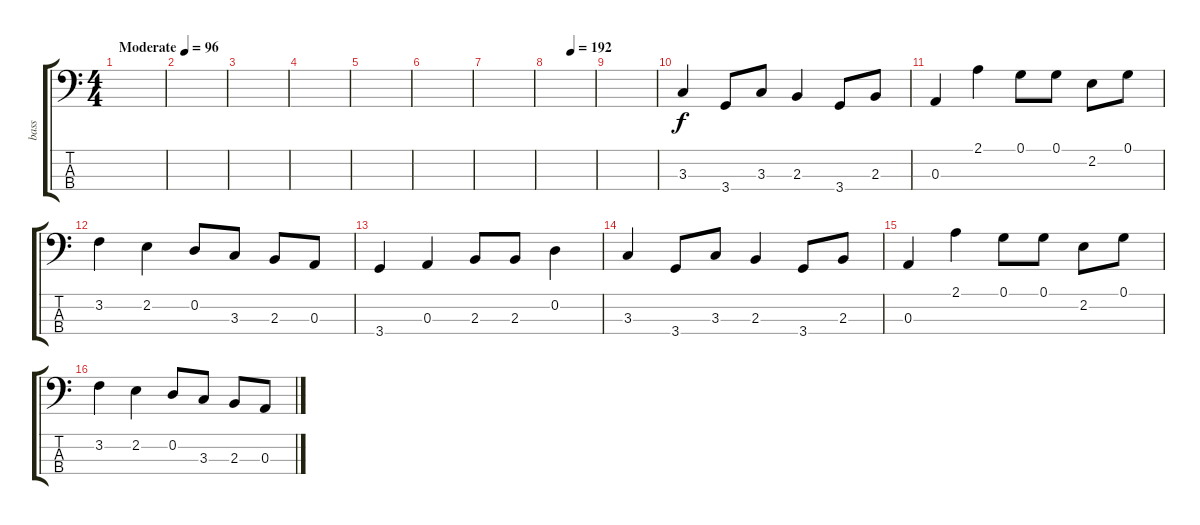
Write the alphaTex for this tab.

\track ("bass" "bass") {instrument electricbassfinger}
\staff {score tabs}
\tuning (G2 D2 A1 E1) {hide}
\ts (4 4)
\tempo (96 "Moderate")
\clef f4
\ks c
|
|
|
|
|
|
|
\tempo (192 0.5)
|
|
3.3.4 3.4.8 3.3.8 2.3.4 3.4.8 2.3.8 |
0.3.4 2.1.4 0.1.8 0.1.8 2.2.8 0.1.8 |
3.2.4 2.2.4 0.2.8 3.3.8 2.3.8 0.3.8 |
3.4.4 0.3.4 2.3.8 2.3.8 0.2.4 |
3.3.4 3.4.8 3.3.8 2.3.4 3.4.8 2.3.8 |
0.3.4 2.1.4 0.1.8 0.1.8 2.2.8 0.1.8 |
3.2.4 2.2.4 0.2.8 3.3.8 2.3.8 0.3.8
